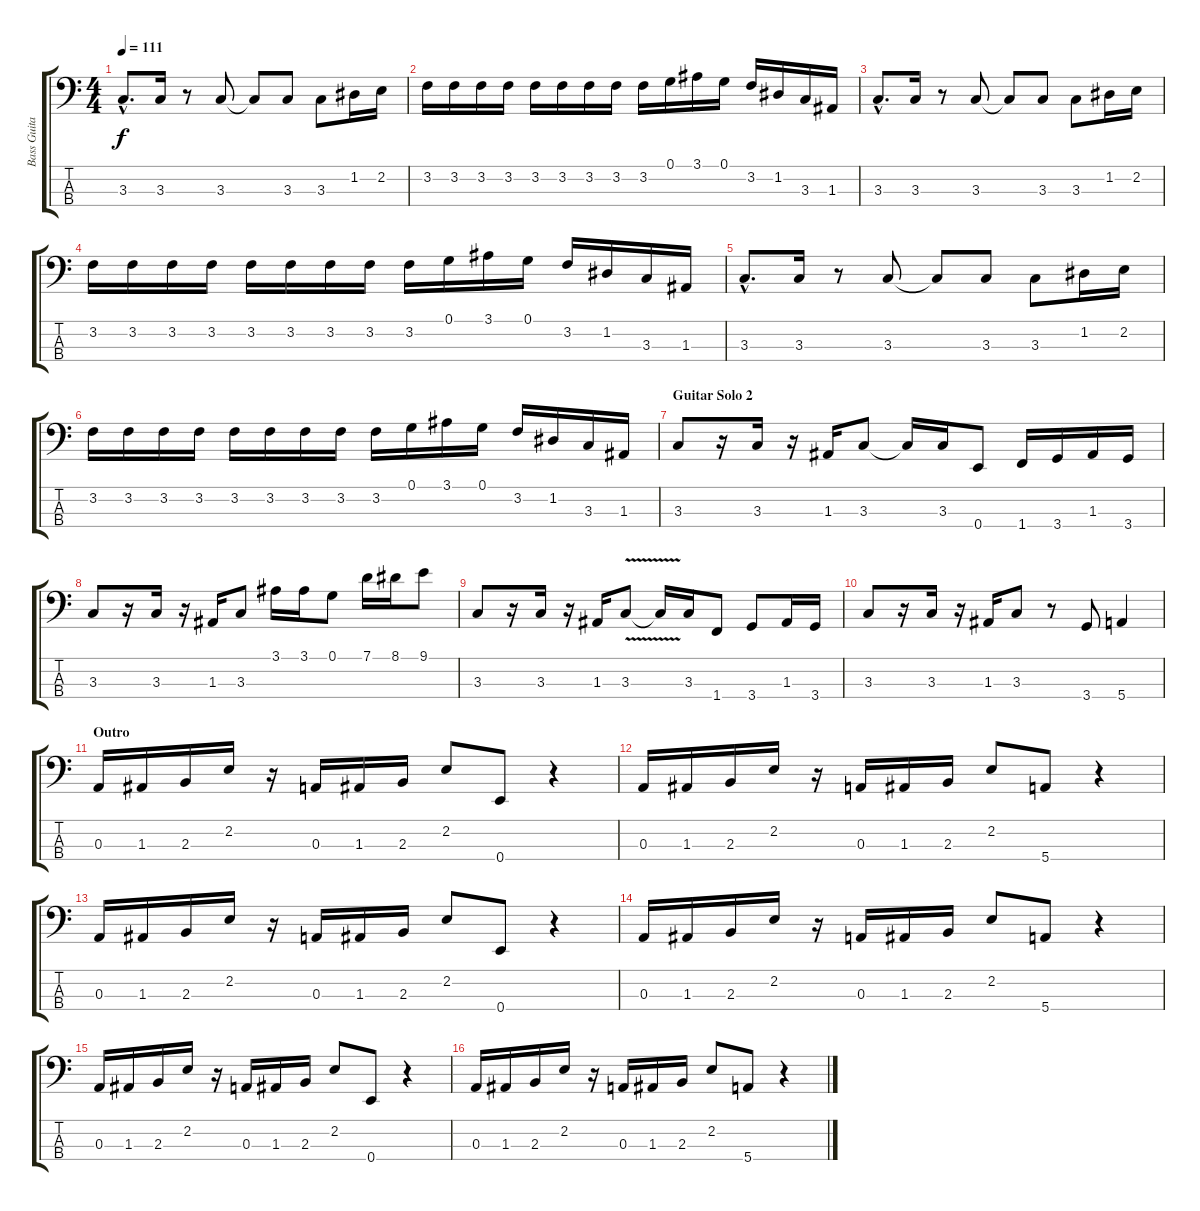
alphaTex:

\track ("Bass Guitar" "Bass Guita") {instrument electricbassfinger}
\staff {score tabs}
\tuning (G2 D2 A1 E1) {hide}
\ts (4 4)
\tempo 111
\clef f4
\ks c
3.3{hac}.8{d dy f} 3.3.16 r.8 3.3.8 3.3{t}.8 3.3.8 3.3.8 1.2.16 2.2.16 |
3.2.16 3.2.16 3.2.16 3.2.16 3.2.16 3.2.16 3.2.16 3.2.16 3.2.16 0.1.16 3.1.16 0.1.16 3.2.16 1.2.16 3.3.16 1.3.16 |
3.3{hac}.8{d} 3.3.16 r.8 3.3.8 3.3{t}.8 3.3.8 3.3.8 1.2.16 2.2.16 |
3.2.16 3.2.16 3.2.16 3.2.16 3.2.16 3.2.16 3.2.16 3.2.16 3.2.16 0.1.16 3.1.16 0.1.16 3.2.16 1.2.16 3.3.16 1.3.16 |
3.3{hac}.8{d} 3.3.16 r.8 3.3.8 3.3{t}.8 3.3.8 3.3.8 1.2.16 2.2.16 |
3.2.16 3.2.16 3.2.16 3.2.16 3.2.16 3.2.16 3.2.16 3.2.16 3.2.16 0.1.16 3.1.16 0.1.16 3.2.16 1.2.16 3.3.16 1.3.16 |
\section ("" "Guitar Solo 2")
3.3.8 r.16 3.3.16 r.16 1.3.16 3.3.8 3.3{t}.16 3.3.16 0.4.8 1.4.16 3.4.16 1.3.16 3.4.16 |
3.3.8 r.16 3.3.16 r.16 1.3.16 3.3.8 3.1.16 3.1.16 0.1.8 7.1.16 8.1.16 9.1.8 |
3.3.8 r.16 3.3.16 r.16 1.3.16 3.3{v}.8 3.3{t}.16 3.3.16 1.4.8 3.4.8 1.3.16 3.4.16 |
3.3.8 r.16 3.3.16 r.16 1.3.16 3.3.8 r.8 3.4.8 5.4.4 |
\section ("" "Outro")
0.3.16 1.3.16 2.3.16 2.2.16 r.16 0.3.16 1.3.16 2.3.16 2.2.8 0.4.8 r.4 |
0.3.16 1.3.16 2.3.16 2.2.16 r.16 0.3.16 1.3.16 2.3.16 2.2.8 5.4.8 r.4 |
0.3.16 1.3.16 2.3.16 2.2.16 r.16 0.3.16 1.3.16 2.3.16 2.2.8 0.4.8 r.4 |
0.3.16 1.3.16 2.3.16 2.2.16 r.16 0.3.16 1.3.16 2.3.16 2.2.8 5.4.8 r.4 |
0.3.16 1.3.16 2.3.16 2.2.16 r.16 0.3.16 1.3.16 2.3.16 2.2.8 0.4.8 r.4 |
0.3.16 1.3.16 2.3.16 2.2.16 r.16 0.3.16 1.3.16 2.3.16 2.2.8 5.4.8 r.4
